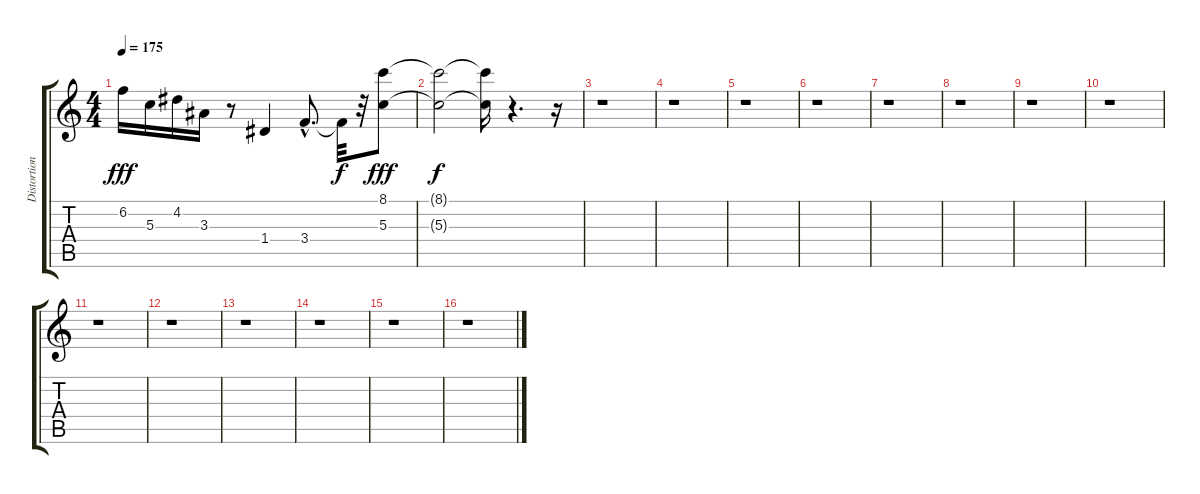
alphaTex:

\track ("Distortion guitr" "Distortion") {instrument distortionguitar}
\staff {score tabs}
\tuning (E4 B3 G3 D3 A2 E2) {hide}
\ts (4 4)
\tempo 175
\clef g2
\ks c
6.2.16{dy fff} 5.3.16 4.2.16 3.3.16 r.8 1.4.4 3.4{hac}.8{d} 3.4{t}.32{dy f} r.32 (8.1 5.3).8{dy fff volume 16} |
(8.1{t} 5.3{t}).2{dy f} (8.1{t} 5.3{t}).16 r.4{d} r.16 |
r.1 |
r.1 |
r.1 |
r.1 |
r.1 |
r.1 |
r.1 |
r.1 |
r.1 |
r.1 |
r.1 |
r.1 |
r.1 |
r.1
